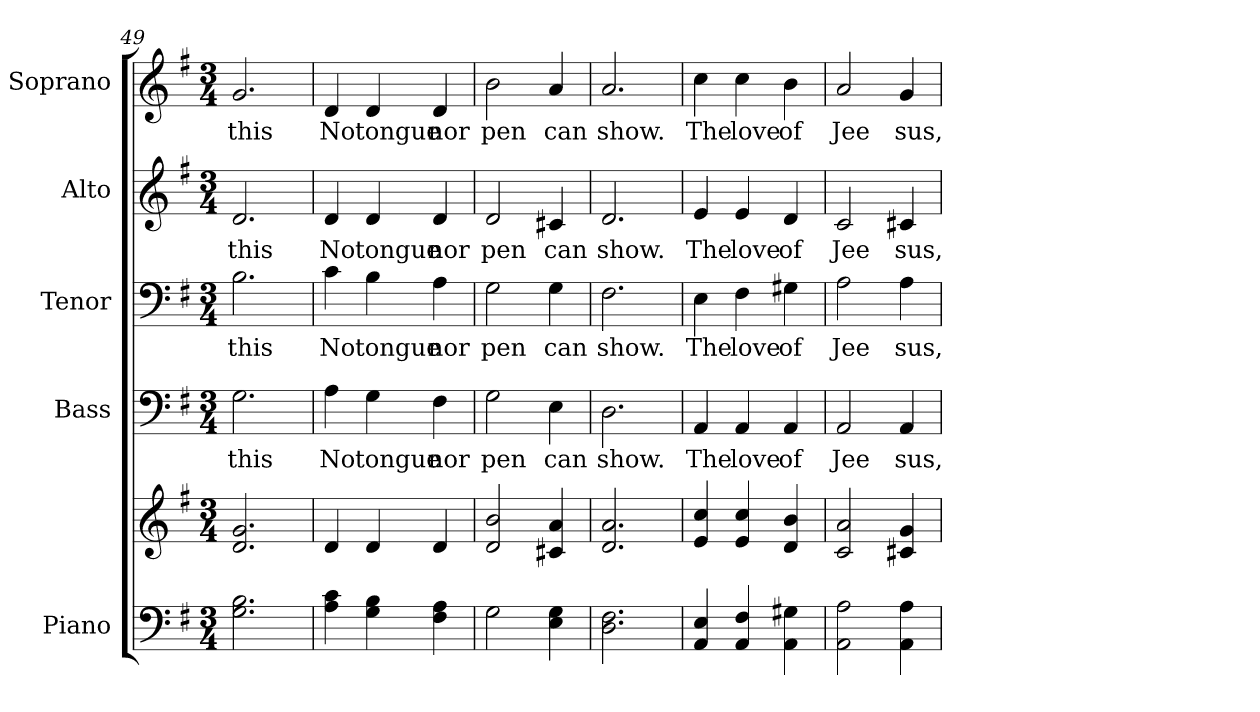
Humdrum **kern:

**kern	**kern	**kern	**text	**kern	**text	**kern	**text	**kern	**text
*part5	*part5	*part4	*part4	*part3	*part3	*part2	*part2	*part1	*part1
*staff6	*staff5	*staff4	*staff4	*staff3	*staff3	*staff2	*staff2	*staff1	*staff1
*I"Piano	*	*I"Bass	*	*I"Tenor	*	*I"Alto	*	*I"Soprano	*
*I'Pno.	*	*I'B.	*	*I'T.	*	*I'A.	*	*I'S.	*
*clefF4	*clefG2	*clefF4	*	*clefF4	*	*clefG2	*	*clefG2	*
*k[f#]	*k[f#]	*k[f#]	*	*k[f#]	*	*k[f#]	*	*k[f#]	*
*G:	*G:	*G:	*	*G:	*	*G:	*	*G:	*
*M3/4	*M3/4	*M3/4	*	*M3/4	*	*M3/4	*	*M3/4	*
=49	=49	=49	=49	=49	=49	=49	=49	=49	=49
!	!	!	!LO:LY:b:color=#000000	!	!	!	!	!	!
!	!	!	!	!	!LO:LY:b:color=#000000	!	!	!	!
!	!	!	!	!	!	!	!LO:LY:b:color=#000000	!	!
!	!	!	!	!	!	!	!	!	!LO:LY:b:color=#000000
2.Gi\ 2.Bi	2.di/ 2.gi	2.Gi\	this	2.Bi\	this	2.di/	this	2.gi/	this
=50	=50	=50	=50	=50	=50	=50	=50	=50	=50
!	!	!	!LO:LY:b:color=#000000	!	!	!	!	!	!
!	!	!	!	!	!LO:LY:b:color=#000000	!	!	!	!
!	!	!	!	!	!	!	!LO:LY:b:color=#000000	!	!
!	!	!	!	!	!	!	!	!	!LO:LY:b:color=#000000
4Ai\ 4ci	4di/	4Ai\	No	4ci\	No	4di/	No	4di/	No
!	!	!	!LO:LY:b:color=#000000	!	!	!	!	!	!
!	!	!	!	!	!LO:LY:b:color=#000000	!	!	!	!
!	!	!	!	!	!	!	!LO:LY:b:color=#000000	!	!
!	!	!	!	!	!	!	!	!	!LO:LY:b:color=#000000
4Gi\ 4Bi	4di/	4Gi\	tongue	4Bi\	tongue	4di/	tongue	4di/	tongue
!	!	!	!LO:LY:b:color=#000000	!	!	!	!	!	!
!	!	!	!	!	!LO:LY:b:color=#000000	!	!	!	!
!	!	!	!	!	!	!	!LO:LY:b:color=#000000	!	!
!	!	!	!	!	!	!	!	!	!LO:LY:b:color=#000000
4F#i\ 4Ai	4di/	4F#i\	nor	4Ai\	nor	4di/	nor	4di/	nor
!!LO:PB:g=z
=51	=51	=51	=51	=51	=51	=51	=51	=51	=51
!	!	!	!LO:LY:b:color=#000000	!	!	!	!	!	!
!	!	!	!	!	!LO:LY:b:color=#000000	!	!	!	!
!	!	!	!	!	!	!	!LO:LY:b:color=#000000	!	!
!	!	!	!	!	!	!	!	!	!LO:LY:b:color=#000000
2Gi\	2di/ 2bi	2Gi\	pen	2Gi\	pen	2di/	pen	2bi\	pen
!	!	!	!LO:LY:b:color=#000000	!	!	!	!	!	!
!	!	!	!	!	!LO:LY:b:color=#000000	!	!	!	!
!	!	!	!	!	!	!	!LO:LY:b:color=#000000	!	!
!	!	!	!	!	!	!	!	!	!LO:LY:b:color=#000000
4Ei\ 4Gi	4c#Xi/ 4ai	4Ei\	can	4Gi\	can	4c#Xi/	can	4ai/	can
=52	=52	=52	=52	=52	=52	=52	=52	=52	=52
!	!	!	!LO:LY:b:color=#000000	!	!	!	!	!	!
!	!	!	!	!	!LO:LY:b:color=#000000	!	!	!	!
!	!	!	!	!	!	!	!LO:LY:b:color=#000000	!	!
!	!	!	!	!	!	!	!	!	!LO:LY:b:color=#000000
2.Di\ 2.F#i	2.di/ 2.ai	2.Di\	show.	2.F#i\	show.	2.di/	show.	2.ai/	show.
=53	=53	=53	=53	=53	=53	=53	=53	=53	=53
!	!	!	!LO:LY:b:color=#000000	!	!	!	!	!	!
!	!	!	!	!	!LO:LY:b:color=#000000	!	!	!	!
!	!	!	!	!	!	!	!LO:LY:b:color=#000000	!	!
!	!	!	!	!	!	!	!	!	!LO:LY:b:color=#000000
4AAi/ 4Ei	4ei/ 4cci	4AAi/	The	4Ei\	The	4ei/	The	4cci\	The
!	!	!	!LO:LY:b:color=#000000	!	!	!	!	!	!
!	!	!	!	!	!LO:LY:b:color=#000000	!	!	!	!
!	!	!	!	!	!	!	!LO:LY:b:color=#000000	!	!
!	!	!	!	!	!	!	!	!	!LO:LY:b:color=#000000
4AAi/ 4F#i	4ei/ 4cci	4AAi/	love	4F#i\	love	4ei/	love	4cci\	love
!	!	!	!LO:LY:b:color=#000000	!	!	!	!	!	!
!	!	!	!	!	!LO:LY:b:color=#000000	!	!	!	!
!	!	!	!	!	!	!	!LO:LY:b:color=#000000	!	!
!	!	!	!	!	!	!	!	!	!LO:LY:b:color=#000000
4AAi\ 4G#Xi	4di/ 4bi	4AAi/	of	4G#Xi\	of	4di/	of	4bi\	of
!!LO:PB:g=z
=54	=54	=54	=54	=54	=54	=54	=54	=54	=54
!	!	!	!LO:LY:b:color=#000000	!	!	!	!	!	!
!	!	!	!	!	!LO:LY:b:color=#000000	!	!	!	!
!	!	!	!	!	!	!	!LO:LY:b:color=#000000	!	!
!	!	!	!	!	!	!	!	!	!LO:LY:b:color=#000000
2AAi\ 2Ai	2ci/ 2ai	2AAi/	Jee	2Ai\	Jee	2ci/	Jee	2ai/	Jee
!	!	!	!LO:LY:b:color=#000000	!	!	!	!	!	!
!	!	!	!	!	!LO:LY:b:color=#000000	!	!	!	!
!	!	!	!	!	!	!	!LO:LY:b:color=#000000	!	!
!	!	!	!	!	!	!	!	!	!LO:LY:b:color=#000000
4AAi\ 4Ai	4c#Xi/ 4gi	4AAi/	sus,	4Ai\	sus,	4c#Xi/	sus,	4gi/	sus,
=	=	=	=	=	=	=	=	=	=
*-	*-	*-	*-	*-	*-	*-	*-	*-	*-
